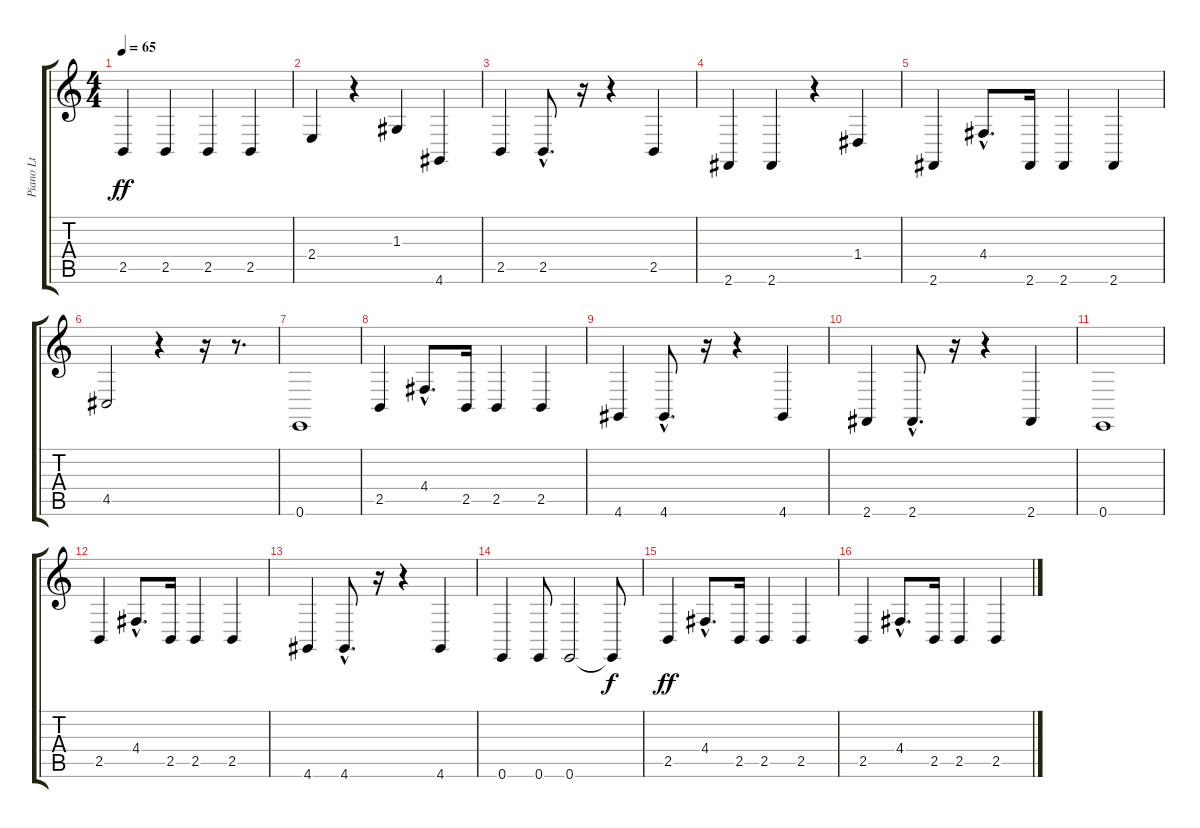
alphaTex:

\track ("Piano Lt" "Piano Lt") {instrument brightacousticpiano}
\staff {score tabs}
\tuning (E4 B3 G3 D3 A2 E2) {hide}
\ts (4 4)
\tempo 65
\clef g2
\ks c
2.5.4{dy ff} 2.5.4 2.5.4 2.5.4 |
2.4.4 r.4 1.3.4 4.6.4 |
2.5.4 2.5{hac}.8{d} r.16 r.4 2.5.4 |
2.6.4 2.6.4 r.4 1.4.4 |
2.6.4 4.4{hac}.8{d} 2.6.16 2.6.4 2.6.4 |
4.5.2 r.4 r.16 r.8{d} |
0.6.1 |
2.5.4 4.4{hac}.8{d} 2.5.16 2.5.4 2.5.4 |
4.6.4 4.6{hac}.8{d} r.16 r.4 4.6.4 |
2.6.4 2.6{hac}.8{d} r.16 r.4 2.6.4 |
0.6.1 |
2.5.4 4.4{hac}.8{d} 2.5.16 2.5.4 2.5.4 |
4.6.4 4.6{hac}.8{d} r.16 r.4 4.6.4 |
0.6.4 0.6.8 0.6.2 0.6{t}.8{dy f} |
2.5.4{dy ff} 4.4{hac}.8{d} 2.5.16 2.5.4 2.5.4 |
2.5.4 4.4{hac}.8{d} 2.5.16 2.5.4 2.5.4
